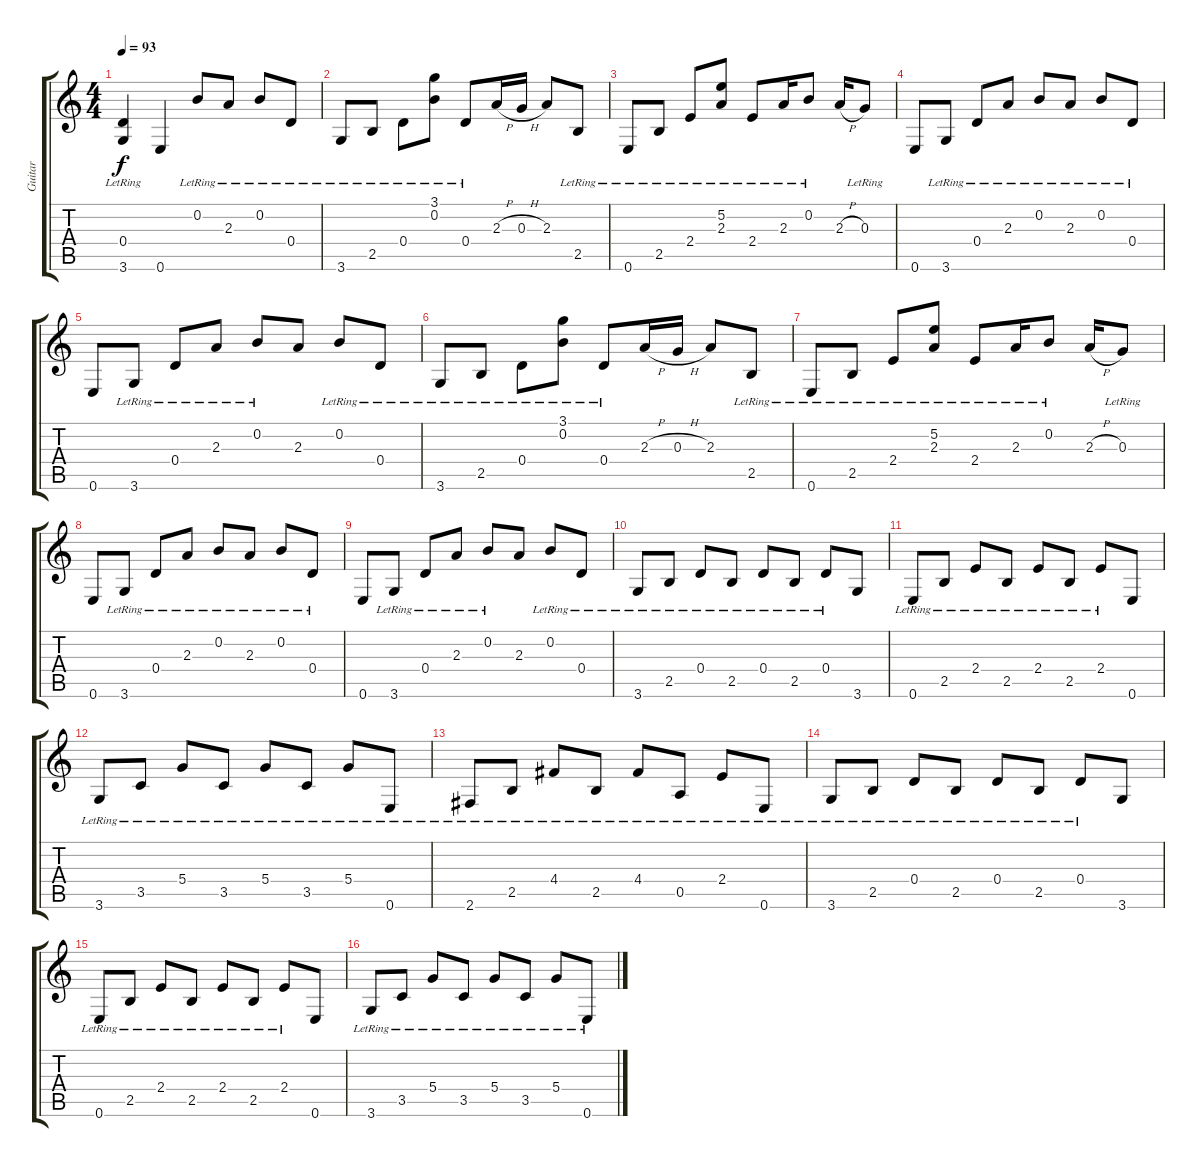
\track ("Guitar" "Guitar") {instrument acousticguitarsteel}
\staff {score tabs}
\tuning (E4 B3 G3 D3 A2 E2) {hide}
\ts (4 4)
\tempo 93
\clef g2
\ks c
(0.4{lr} 3.6).4{dy f} 0.6.4 0.2{lr}.8 2.3{lr}.8 0.2{lr}.8 0.4{lr}.8 |
3.6{lr}.8 2.5{lr}.8 0.4{lr}.8 (3.1{lr} 0.2{lr}).8 0.4{lr}.8 2.3{h}.16 0.3{h}.16 2.3.8 2.5{lr}.8 |
0.6{lr}.8 2.5{lr}.8 2.4{lr}.8 (5.2{lr} 2.3{lr}).8 2.4{lr}.8 2.3{lr}.16 0.2{lr}.8 2.3{h}.16 0.3{lr}.8 |
0.6.8 3.6{lr}.8 0.4{lr}.8 2.3{lr}.8 0.2{lr}.8 2.3{lr}.8 0.2{lr}.8 0.4{lr}.8 |
0.6.8 3.6{lr}.8 0.4{lr}.8 2.3{lr}.8 0.2{lr}.8 2.3.8 0.2{lr}.8 0.4{lr}.8 |
3.6{lr}.8 2.5{lr}.8 0.4{lr}.8 (3.1{lr} 0.2{lr}).8 0.4{lr}.8 2.3{h}.16 0.3{h}.16 2.3.8 2.5{lr}.8 |
0.6{lr}.8 2.5{lr}.8 2.4{lr}.8 (5.2{lr} 2.3{lr}).8 2.4{lr}.8 2.3{lr}.16 0.2{lr}.8 2.3{h}.16 0.3{lr}.8 |
0.6.8 3.6{lr}.8 0.4{lr}.8 2.3{lr}.8 0.2{lr}.8 2.3{lr}.8 0.2{lr}.8 0.4{lr}.8 |
0.6.8 3.6{lr}.8 0.4{lr}.8 2.3{lr}.8 0.2{lr}.8 2.3.8 0.2{lr}.8 0.4{lr}.8 |
3.6{lr}.8 2.5{lr}.8 0.4{lr}.8 2.5{lr}.8 0.4{lr}.8 2.5{lr}.8 0.4{lr}.8 3.6.8 |
0.6{lr}.8 2.5{lr}.8 2.4{lr}.8 2.5{lr}.8 2.4{lr}.8 2.5{lr}.8 2.4{lr}.8 0.6.8 |
3.6{lr}.8 3.5{lr}.8 5.4{lr}.8 3.5{lr}.8 5.4{lr}.8 3.5{lr}.8 5.4{lr}.8 0.6{lr}.8 |
2.6{lr}.8 2.5{lr}.8 4.4{lr}.8 2.5{lr}.8 4.4{lr}.8 0.5{lr}.8 2.4{lr}.8 0.6{lr}.8 |
3.6{lr}.8 2.5{lr}.8 0.4{lr}.8 2.5{lr}.8 0.4{lr}.8 2.5{lr}.8 0.4{lr}.8 3.6.8 |
0.6{lr}.8 2.5{lr}.8 2.4{lr}.8 2.5{lr}.8 2.4{lr}.8 2.5{lr}.8 2.4{lr}.8 0.6.8 |
3.6{lr}.8 3.5{lr}.8 5.4{lr}.8 3.5{lr}.8 5.4{lr}.8 3.5{lr}.8 5.4{lr}.8 0.6{lr}.8
